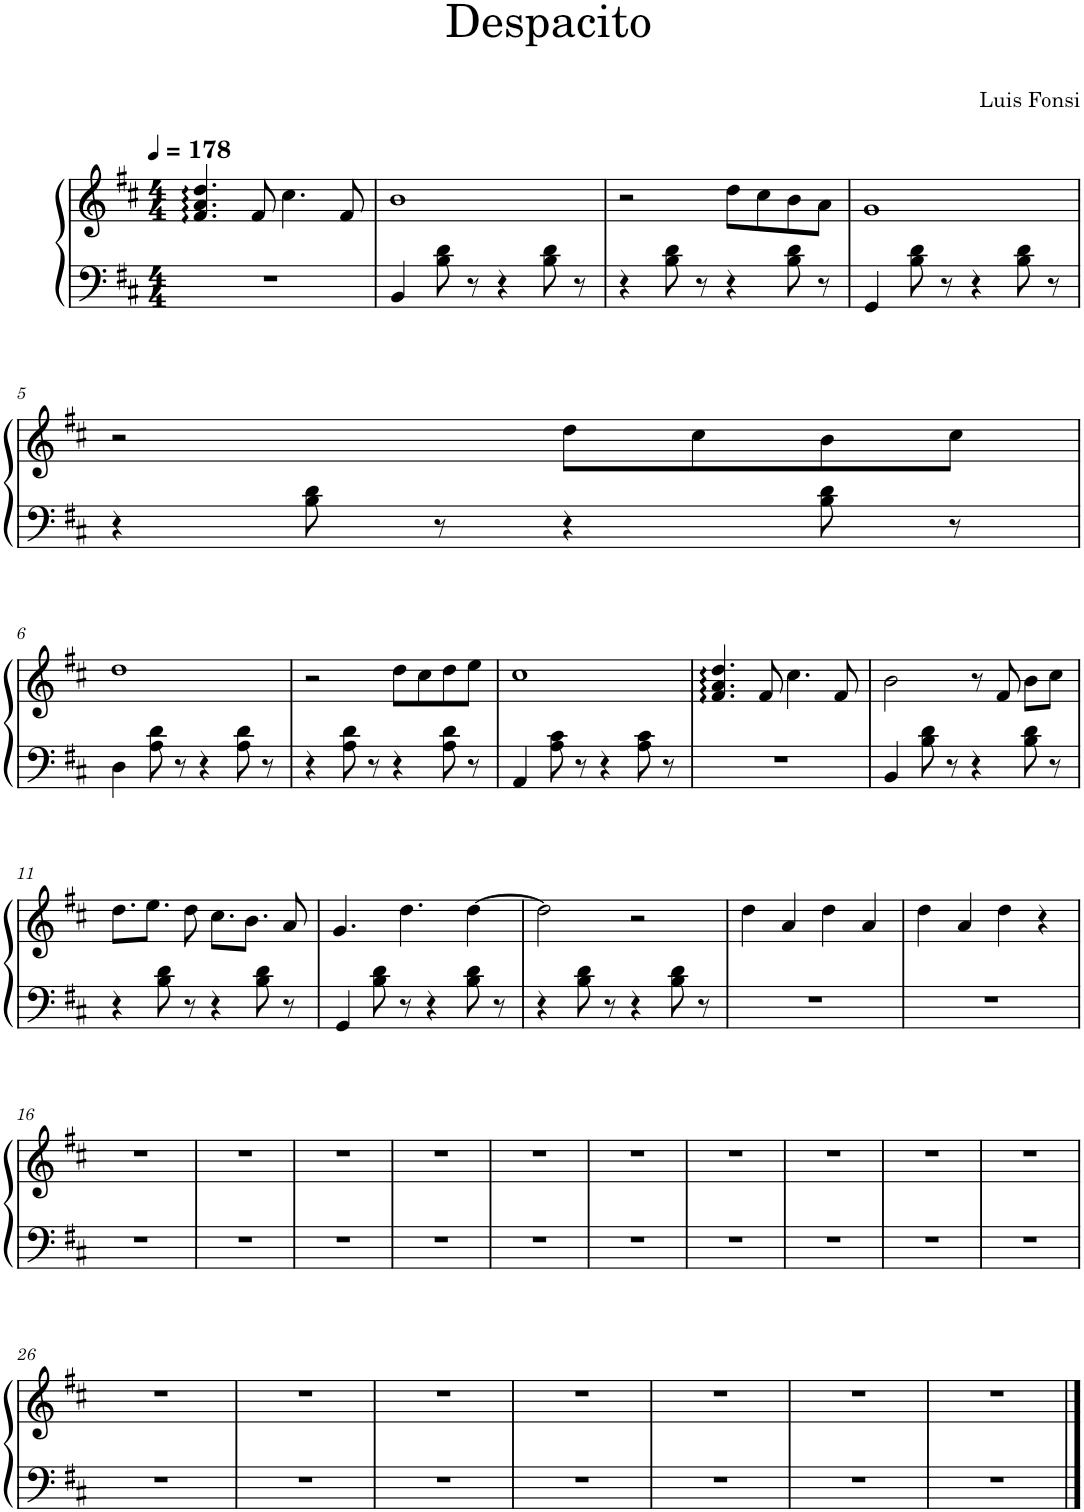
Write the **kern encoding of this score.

**kern	**kern
*part1	*part1
*staff2	*staff1
*I"Piano	*
*I'Pno.	*
*clefF4	*clefG2
*k[f#c#]	*k[f#c#]
*M4/4	*M4/4
*MM178	*MM178
=1	=1
1r	4.f#/:: 4.a/:: 4.dd/::
.	8f#/
.	4.cc#\
.	8f#/
=2	=2
4BB/	1b
8B\ 8d\	.
8r	.
4r	.
8B\ 8d\	.
8r	.
=3	=3
4r	2r
8B\ 8d\	.
8r	.
4r	8dd\L
.	8cc#\
8B\ 8d\	8b\
8r	8a\J
=4	=4
4GG/	1g
8B\ 8d\	.
8r	.
4r	.
8B\ 8d\	.
8r	.
!!LO:LB:g=z
=5	=5
4r	2r
8B\ 8d\	.
8r	.
4r	8dd\L
.	8cc#\
8B\ 8d\	8b\
8r	8cc#\J
!!LO:LB:g=z
=6	=6
4D\	1dd
8A\ 8d\	.
8r	.
4r	.
8A\ 8d\	.
8r	.
=7	=7
4r	2r
8A\ 8d\	.
8r	.
4r	8dd\L
.	8cc#\
8A\ 8d\	8dd\
8r	8ee\J
=8	=8
4AA/	1cc#
8A\ 8c#\	.
8r	.
4r	.
8A\ 8c#\	.
8r	.
=9	=9
1r	4.f#/:: 4.a/:: 4.dd/::
.	8f#/
.	4.cc#\
.	8f#/
=10	=10
4BB/	2b\
8B\ 8d\	.
8r	.
4r	8r
.	8f#/
8B\ 8d\	8b\L
8r	8cc#\J
!!LO:LB:g=z
=11	=11
4r	8.dd\L
.	8.ee\J
8B\ 8d\	.
8r	8dd\
4r	8.cc#\L
.	8.b\J
8B\ 8d\	.
8r	8a/
=12	=12
4BB/	4.g/
8B\ 8d\	.
8r	4.dd\
4r	.
8B\ 8d\	[4dd\
8r	.
=13	=13
4r	2dd\]
8B\ 8d\	.
8r	.
4r	2r
8B\ 8d\	.
8r	.
=14	=14
1r	4dd\
.	4a/
.	4dd\
.	4a/
=15	=15
1r	4dd\
.	4a/
.	4dd\
.	4r
!!LO:LB:g=z
=16	=16
1r	1r
=17	=17
1r	1r
=18	=18
1r	1r
=19	=19
1r	1r
=20	=20
1r	1r
=21	=21
1r	1r
=22	=22
1r	1r
=23	=23
1r	1r
=24	=24
1r	1r
=25	=25
1r	1r
!!LO:LB:g=z
=26	=26
1r	1r
=27	=27
1r	1r
=28	=28
1r	1r
=29	=29
1r	1r
=30	=30
1r	1r
=31	=31
1r	1r
=32	=32
1r	1r
==	==
*-	*-
